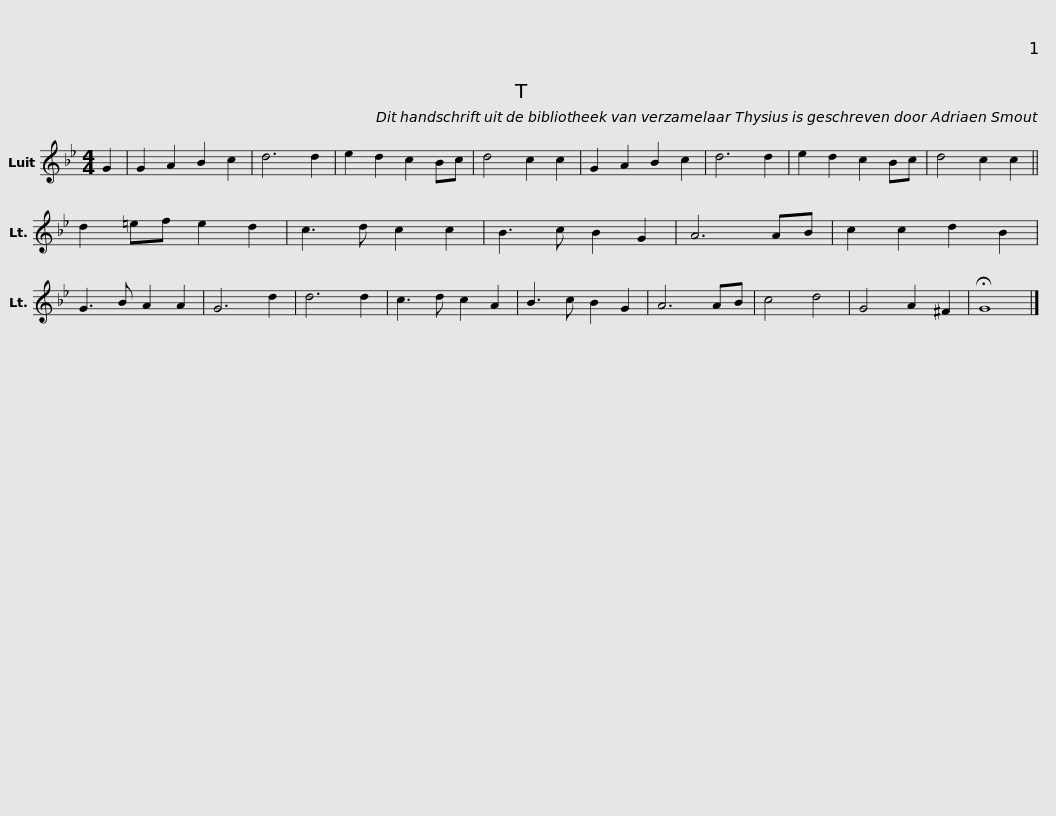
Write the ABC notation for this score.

X:1
L:1/8
M:4/4
I:linebreak $
K:Bb
U:s=!stemless!
V:1 treble
V:1
 G2 | G2 A2 B2 c2 | d6 d2 | e2 d2 c2 Bc | d4 c2 c2 | %5
 G2 A2 B2 c2 | d6 d2 | e2 d2 c2 Bc | d4 c2 c2 ||$ d2 =ef e2 d2 | %10
 c3 d c2 c2 | B3 c B2 G2 | A6 AB | c2 c2 d2 B2 | G3 B A2 A2 | %15
 G6 d2 |$ d6 d2 | c3 d c2 A2 | B3 c B2 G2 | A6 AB | %20
 c4 d4 | G4 A2 ^F2 | !fermata!sG8 |] %23
